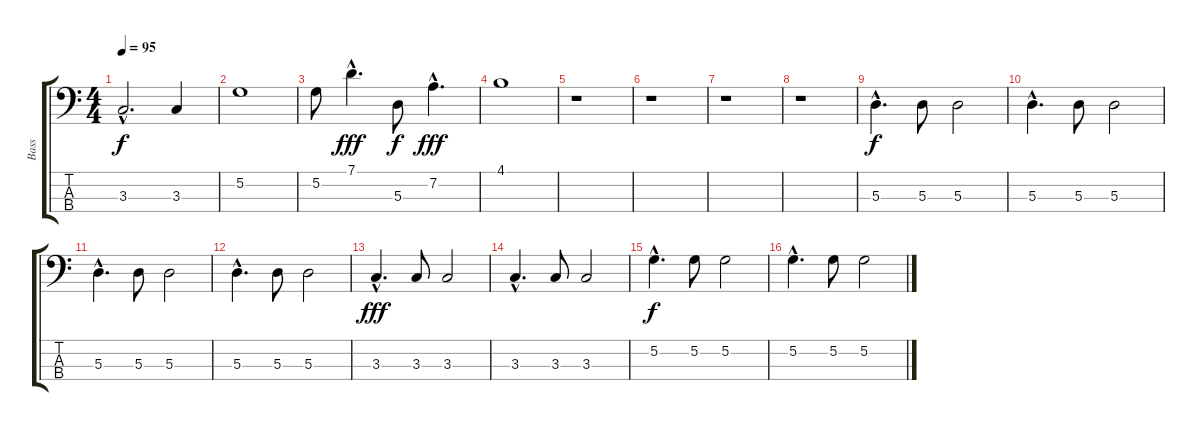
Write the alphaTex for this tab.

\track ("Bass" "Bass") {instrument electricbassfinger}
\staff {score tabs}
\tuning (G2 D2 A1 E1) {hide}
\ts (4 4)
\tempo 95
\clef f4
\ks c
3.3{hac}.2{d dy f} 3.3.4 |
5.2.1 |
5.2.8 7.1{hac}.4{d dy fff} 5.3.8{dy f} 7.2{hac}.4{d dy fff} |
4.1.1 |
r.1 |
r.1 |
r.1 |
r.1 |
5.3{hac}.4{d dy f} 5.3.8 5.3.2 |
5.3{hac}.4{d} 5.3.8 5.3.2 |
5.3{hac}.4{d} 5.3.8 5.3.2 |
5.3{hac}.4{d} 5.3.8 5.3.2 |
3.3{hac}.4{d dy fff} 3.3.8 3.3.2 |
3.3{hac}.4{d} 3.3.8 3.3.2 |
5.2{hac}.4{d dy f} 5.2.8 5.2.2 |
5.2{hac}.4{d} 5.2.8 5.2.2
